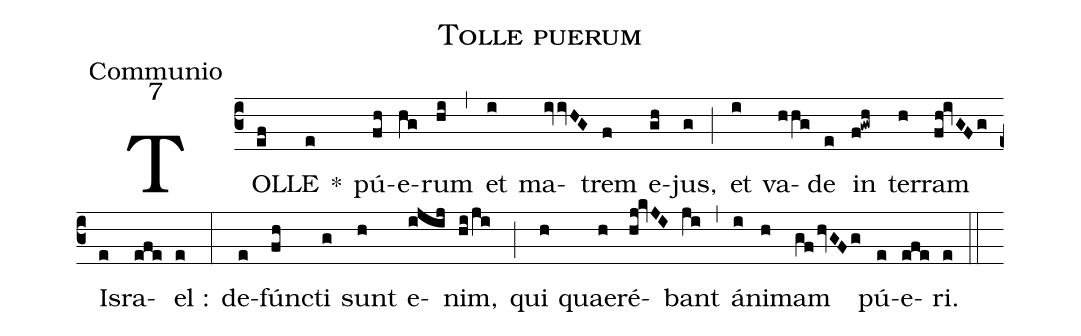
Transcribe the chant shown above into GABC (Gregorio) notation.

name:Tolle puerum;
office-part:Communio;
mode:7;
%%
(c3) TOL(ef)LE(e) *() pú(fh)e(hg)rum(hi) (,) et(i) ma(ivvHG)trem(f) e(gh)jus,(g) (;) et(i) va(hhg)de(e) in(f!gwh) ter(h)ram(fh!ivGFg) Is(e)ra(efe)el :(e) (:) de(e)fún(fh)cti(g) sunt(h) e(ijij)nim,(hi/ji) (;) qui(h) quae(h)ré(hj!kvJI)bant(ji) (,) á(i)ni(h)mam(gfhvGFg) pú(e)e(efe)ri.(e) (::)
